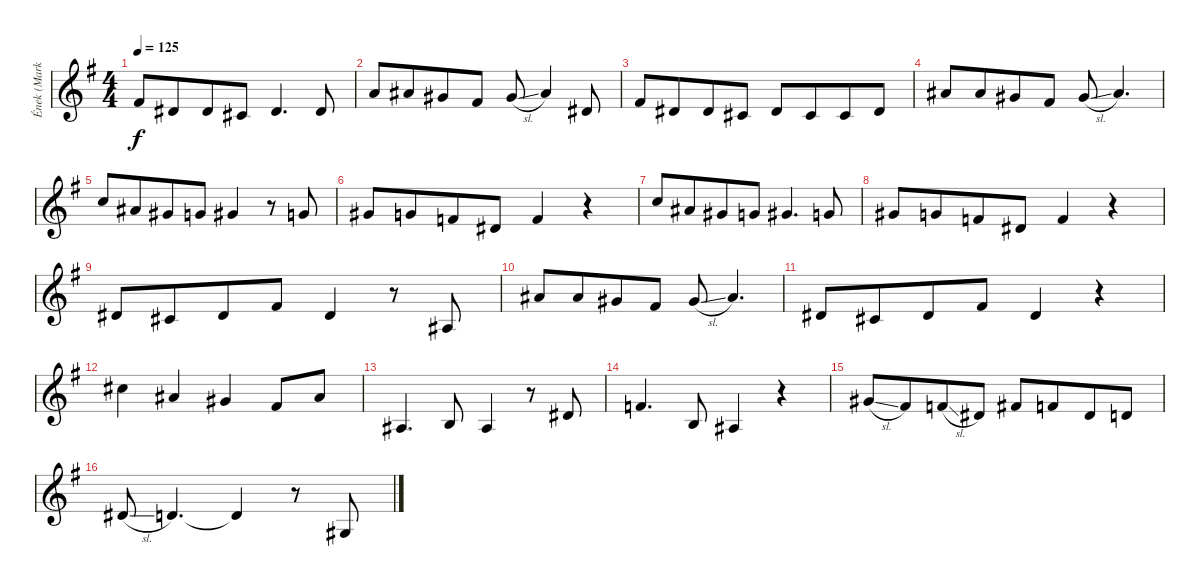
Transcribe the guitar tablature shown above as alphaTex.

\track ("Ének (Mark Boals)" "Ének (Mark") {instrument tenorsax}
\staff {score}
\tuning (E4 B3 G3 D3 A2 E2) {hide}
\ts (4 4)
\tempo 125
\clef g2
\ks g
2.1.8{dy f} 4.2.8{beam merge} 4.2.8 2.2.8 4.2.4{d} 4.2.8 |
5.1.8 6.1.8{beam merge} 4.1.8 2.1.8 4.1{sl}.8 6.1.4 4.2.8 |
2.1.8 4.2.8{beam merge} 4.2.8 2.2.8 4.2.8 2.2.8{beam merge} 2.2.8 4.2.8 |
6.1.8 6.1.8{beam merge} 4.1.8 2.1.8 4.1{sl}.8 6.1.4{d} |
8.1.8 6.1.8{beam merge} 4.1.8 3.1.8 4.1.4 r.8 3.1.8 |
4.1.8 3.1.8{beam merge} 1.1.8 4.2.8 1.1.4 r.4 |
8.1.8 6.1.8{beam merge} 4.1.8 3.1.8 4.1.4{d} 3.1.8 |
4.1.8 3.1.8{beam merge} 1.1.8 4.2.8 1.1.4 r.4 |
4.2.8 2.2.8{beam merge} 4.2.8 2.1.8 4.2.4 r.8 3.3.8 |
6.1.8 6.1.8{beam merge} 4.1.8 2.1.8 4.1{sl}.8 6.1.4{d} |
4.2.8 6.3.8{beam merge} 4.2.8 2.1.8 4.2.4 r.4 |
9.1.4 6.1.4 4.1.4 2.1.8 6.1.8 |
3.3.4{d} 0.2.8 3.3.4 r.8 4.2.8 |
1.1.4{d} 0.2.8 3.3.4 r.4 |
4.1{sl}.8 2.1.8{beam merge} 6.2{sl}.8 4.2.8 2.1.8 1.1.8{beam merge} 4.2.8 3.2.8 |
4.2{sl}.8 3.2.4{d} 3.2{t}.4 r.8 1.3.8
